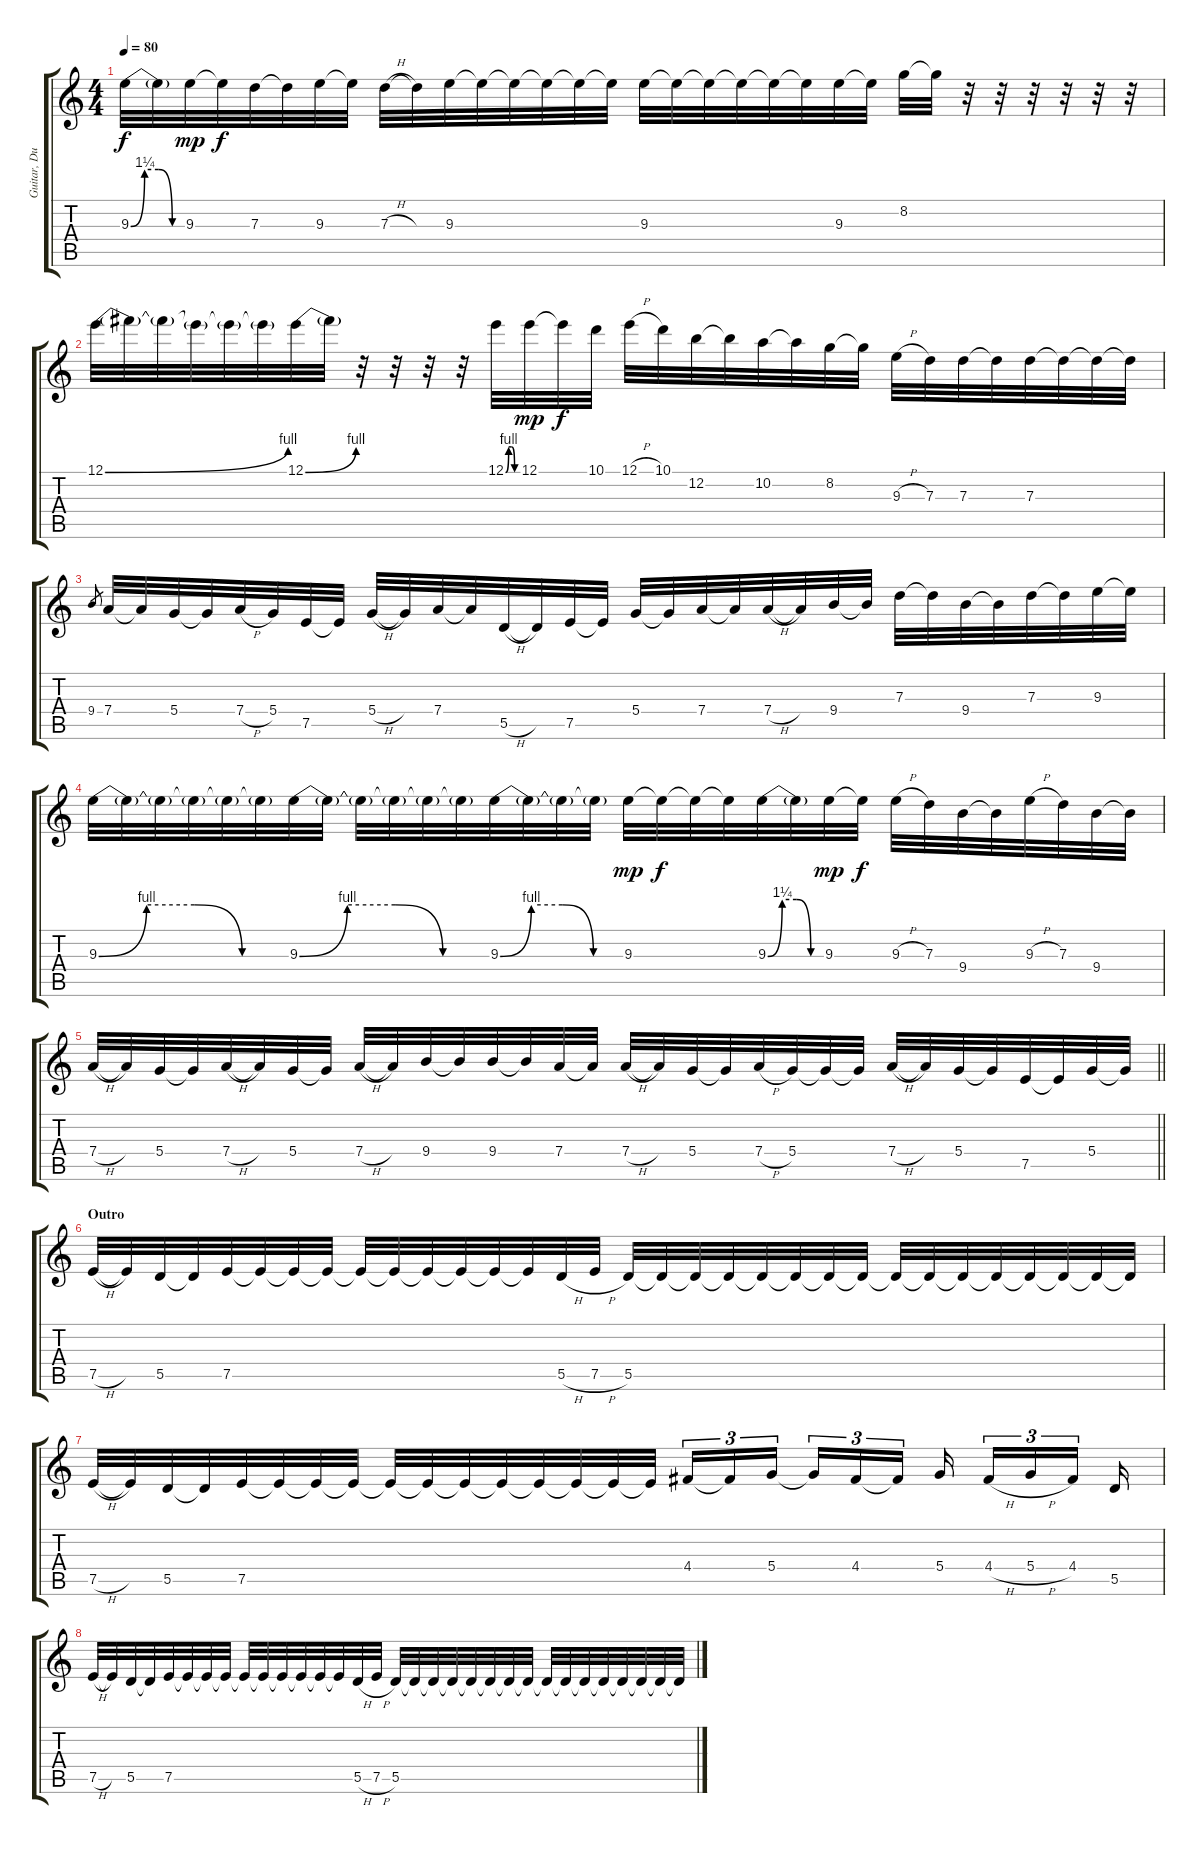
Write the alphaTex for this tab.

\track ("Guitar, Dubs" "Guitar, Du") {mute instrument overdrivenguitar}
\staff {score tabs}
\tuning (E4 B3 G3 D3 A2 E2) {hide}
\ts (4 4)
\tempo 80
\clef g2
\ks c
9.3{be (custom 0 0 15 5 30 5 45 0 60 0)}.32{dy f} 9.3{t}.32 9.3.32{dy mp} 9.3{t}.32{dy f} 7.3.32 7.3{t}.32 9.3.32 9.3{t}.32 7.3{h}.32 7.3{t}.32 9.3.32 9.3{t}.32 9.3{t}.32 9.3{t}.32 9.3{t}.32 9.3{t}.32 9.3.32 9.3{t}.32 9.3{t}.32 9.3{t}.32 9.3{t}.32 9.3{t}.32 9.3.32 9.3{t}.32 8.2.32 8.2{t}.32 r.32 r.32 r.32 r.32 r.32 r.32 |
12.1{be (bend 0 0 60 4)}.32 12.1{t}.32 12.1{t}.32 12.1{t}.32 12.1{t}.32 12.1{t}.32 12.1{be (bend 0 0 60 4)}.32 12.1{t}.32 r.32 r.32 r.32 r.32 12.1{be (custom 0 0 15 4 30 4 45 0 60 0)}.32 12.1.32{dy mp} 12.1{t}.32{dy f} 10.1.32 12.1{h}.32 10.1.32 12.2.32 12.2{t}.32 10.2.32 10.2{t}.32 8.2.32 8.2{t}.32 9.3{h}.32 7.3.32 7.3.32 7.3{t}.32 7.3.32 7.3{t}.32 7.3{t}.32 7.3{t}.32 |
9.4.8{gr} 7.4.32 7.4{t}.32 5.4.32 5.4{t}.32 7.4{h}.32 5.4.32 7.5.32 7.5{t}.32 5.4{h}.32 5.4{t}.32 7.4.32 7.4{t}.32 5.5{h}.32 5.5{t}.32 7.5.32 7.5{t}.32 5.4.32 5.4{t}.32 7.4.32 7.4{t}.32 7.4{h}.32 7.4{t}.32 9.4.32 9.4{t}.32 7.3.32 7.3{t}.32 9.4.32 9.4{t}.32 7.3.32 7.3{t}.32 9.3.32 9.3{t}.32 |
9.3{be (custom 0 0 15 4 30 4 45 0 60 0)}.32 9.3{t}.32 9.3{t}.32 9.3{t}.32 9.3{t}.32 9.3{t}.32 9.3{be (custom 0 0 15 4 30 4 45 0 60 0)}.32 9.3{t}.32 9.3{t}.32 9.3{t}.32 9.3{t}.32 9.3{t}.32 9.3{be (custom 0 0 15 4 30 4 45 0 60 0)}.32 9.3{t}.32 9.3{t}.32 9.3{t}.32 9.3.32{dy mp} 9.3{t}.32{dy f} 9.3{t}.32 9.3{t}.32 9.3{be (custom 0 0 15 5 30 5 45 0 60 0)}.32 9.3{t}.32 9.3.32{dy mp} 9.3{t}.32{dy f} 9.3{h}.32 7.3.32 9.4.32 9.4{t}.32 9.3{h}.32 7.3.32 9.4.32 9.4{t}.32 |
\barLineRight lightlight
7.4{h}.32 7.4{t}.32 5.4.32 5.4{t}.32 7.4{h}.32 7.4{t}.32 5.4.32 5.4{t}.32 7.4{h}.32 7.4{t}.32 9.4.32 9.4{t}.32 9.4.32 9.4{t}.32 7.4.32 7.4{t}.32 7.4{h}.32 7.4{t}.32 5.4.32 5.4{t}.32 7.4{h}.32 5.4.32 5.4{t}.32 5.4{t}.32 7.4{h}.32 7.4{t}.32 5.4.32 5.4{t}.32 7.5.32 7.5{t}.32 5.4.32 5.4{t}.32 |
\section ("" "Outro")
7.5{h}.32 7.5{t}.32 5.5.32 5.5{t}.32 7.5.32 7.5{t}.32 7.5{t}.32 7.5{t}.32 7.5{t}.32 7.5{t}.32 7.5{t}.32 7.5{t}.32 7.5{t}.32 7.5{t}.32 5.5{h}.32 7.5{h}.32 5.5.32 5.5{t}.32 5.5{t}.32 5.5{t}.32 5.5{t}.32 5.5{t}.32 5.5{t}.32 5.5{t}.32 5.5{t}.32 5.5{t}.32 5.5{t}.32 5.5{t}.32 5.5{t}.32 5.5{t}.32 5.5{t}.32 5.5{t}.32 |
7.5{h}.32 7.5{t}.32 5.5.32 5.5{t}.32 7.5.32 7.5{t}.32 7.5{t}.32 7.5{t}.32 7.5{t}.32 7.5{t}.32 7.5{t}.32 7.5{t}.32 7.5{t}.32 7.5{t}.32 7.5{t}.32 7.5{t}.32 4.4.16{tu (3 2)} 4.4{t}.16{tu (3 2)} 5.4.16{tu (3 2) beam splitsecondary} 5.4{t}.16{tu (3 2)} 4.4.16{tu (3 2)} 4.4{t}.16{tu (3 2)} 5.4.16{beam splitsecondary} 4.4{h}.16{tu (3 2)} 5.4{h}.16{tu (3 2)} 4.4.16{tu (3 2) beam splitsecondary} 5.5.16 |
7.5{h}.32 7.5{t}.32 5.5.32 5.5{t}.32 7.5.32 7.5{t}.32 7.5{t}.32 7.5{t}.32 7.5{t}.32 7.5{t}.32 7.5{t}.32 7.5{t}.32 7.5{t}.32 7.5{t}.32 5.5{h}.32 7.5{h}.32 5.5.32 5.5{t}.32 5.5{t}.32 5.5{t}.32 5.5{t}.32 5.5{t}.32 5.5{t}.32 5.5{t}.32 5.5{t}.32 5.5{t}.32 5.5{t}.32 5.5{t}.32 5.5{t}.32 5.5{t}.32 5.5{t}.32 5.5{t}.32
